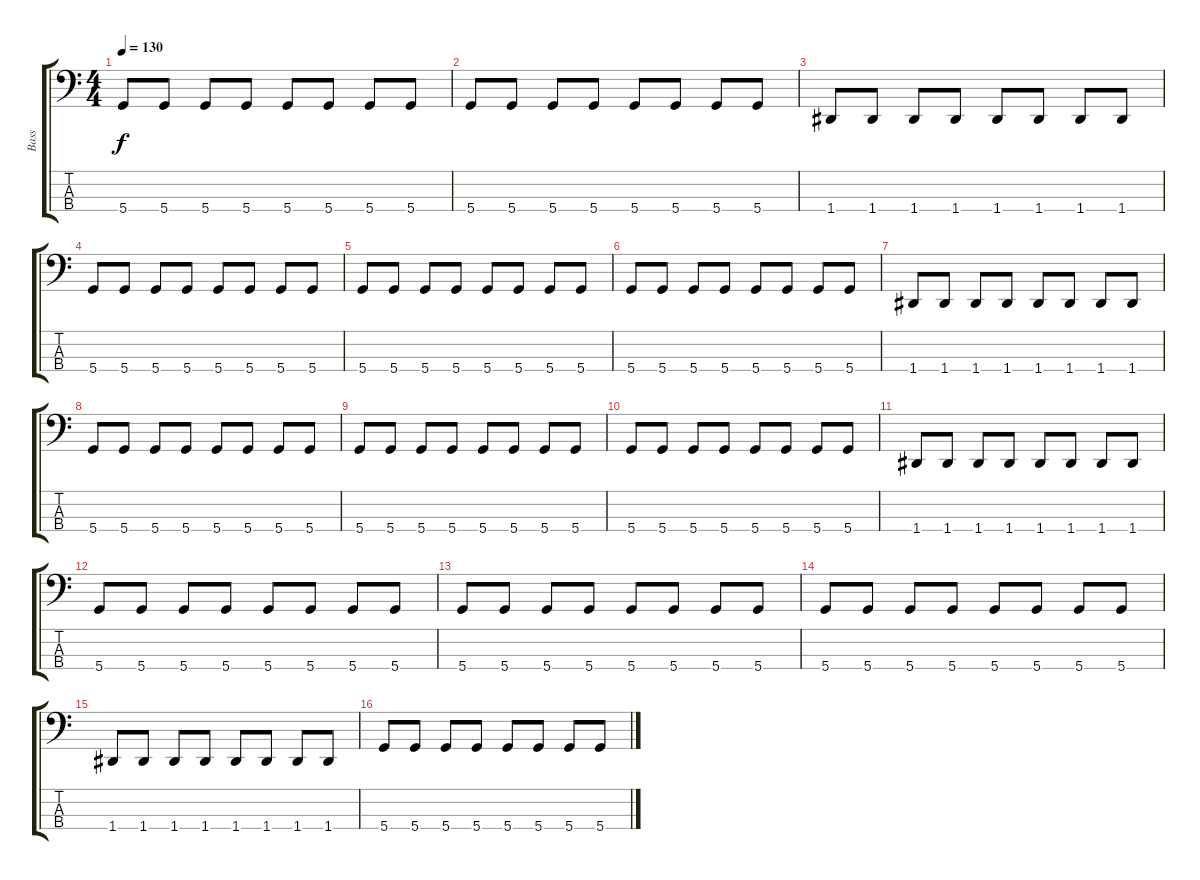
\track ("Bass" "Bass") {instrument electricbasspick}
\staff {score tabs}
\tuning (F2 C2 G1 D1) {hide}
\ts (4 4)
\tempo 130
\clef f4
\ks c
5.4.8{dy f} 5.4.8 5.4.8 5.4.8 5.4.8 5.4.8 5.4.8 5.4.8 |
5.4.8 5.4.8 5.4.8 5.4.8 5.4.8 5.4.8 5.4.8 5.4.8 |
1.4.8 1.4.8 1.4.8 1.4.8 1.4.8 1.4.8 1.4.8 1.4.8 |
5.4.8 5.4.8 5.4.8 5.4.8 5.4.8 5.4.8 5.4.8 5.4.8 |
5.4.8 5.4.8 5.4.8 5.4.8 5.4.8 5.4.8 5.4.8 5.4.8 |
5.4.8 5.4.8 5.4.8 5.4.8 5.4.8 5.4.8 5.4.8 5.4.8 |
1.4.8 1.4.8 1.4.8 1.4.8 1.4.8 1.4.8 1.4.8 1.4.8 |
5.4.8 5.4.8 5.4.8 5.4.8 5.4.8 5.4.8 5.4.8 5.4.8 |
5.4.8 5.4.8 5.4.8 5.4.8 5.4.8 5.4.8 5.4.8 5.4.8 |
5.4.8 5.4.8 5.4.8 5.4.8 5.4.8 5.4.8 5.4.8 5.4.8 |
1.4.8 1.4.8 1.4.8 1.4.8 1.4.8 1.4.8 1.4.8 1.4.8 |
5.4.8 5.4.8 5.4.8 5.4.8 5.4.8 5.4.8 5.4.8 5.4.8 |
5.4.8 5.4.8 5.4.8 5.4.8 5.4.8 5.4.8 5.4.8 5.4.8 |
5.4.8 5.4.8 5.4.8 5.4.8 5.4.8 5.4.8 5.4.8 5.4.8 |
1.4.8 1.4.8 1.4.8 1.4.8 1.4.8 1.4.8 1.4.8 1.4.8 |
5.4.8 5.4.8 5.4.8 5.4.8 5.4.8 5.4.8 5.4.8 5.4.8
